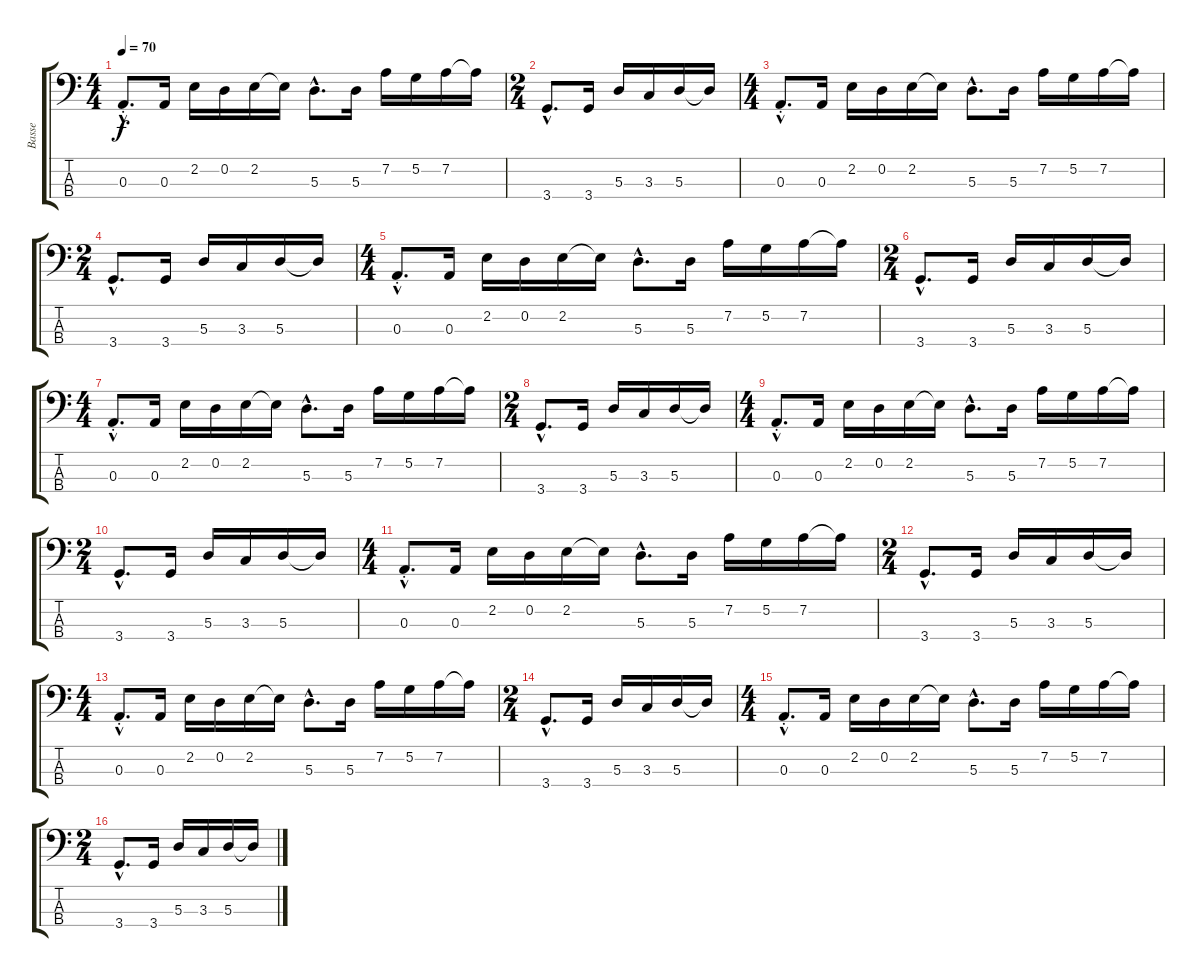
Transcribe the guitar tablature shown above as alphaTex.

\track ("Basse" "Basse") {instrument electricbassfinger}
\staff {score tabs}
\tuning (G2 D2 A1 E1) {hide}
\ts (4 4)
\tempo 70
\clef f4
\ks c
0.3{hac st}.8{d dy f} 0.3.16 2.2.16 0.2.16 2.2.16 2.2{t}.16 5.3{hac}.8{d} 5.3.16 7.2.16 5.2.16 7.2.16 7.2{t}.16 |
\ts (2 4)
3.4{hac}.8{d} 3.4.16 5.3.16 3.3.16 5.3.16 5.3{t}.16 |
\ts (4 4)
0.3{hac st}.8{d} 0.3.16 2.2.16 0.2.16 2.2.16 2.2{t}.16 5.3{hac}.8{d} 5.3.16 7.2.16 5.2.16 7.2.16 7.2{t}.16 |
\ts (2 4)
3.4{hac}.8{d} 3.4.16 5.3.16 3.3.16 5.3.16 5.3{t}.16 |
\ts (4 4)
0.3{hac st}.8{d} 0.3.16 2.2.16 0.2.16 2.2.16 2.2{t}.16 5.3{hac}.8{d} 5.3.16 7.2.16 5.2.16 7.2.16 7.2{t}.16 |
\ts (2 4)
3.4{hac}.8{d} 3.4.16 5.3.16 3.3.16 5.3.16 5.3{t}.16 |
\ts (4 4)
0.3{hac st}.8{d} 0.3.16 2.2.16 0.2.16 2.2.16 2.2{t}.16 5.3{hac}.8{d} 5.3.16 7.2.16 5.2.16 7.2.16 7.2{t}.16 |
\ts (2 4)
3.4{hac}.8{d} 3.4.16 5.3.16 3.3.16 5.3.16 5.3{t}.16 |
\ts (4 4)
0.3{hac st}.8{d} 0.3.16 2.2.16 0.2.16 2.2.16 2.2{t}.16 5.3{hac}.8{d} 5.3.16 7.2.16 5.2.16 7.2.16 7.2{t}.16 |
\ts (2 4)
3.4{hac}.8{d} 3.4.16 5.3.16 3.3.16 5.3.16 5.3{t}.16 |
\ts (4 4)
0.3{hac st}.8{d} 0.3.16 2.2.16 0.2.16 2.2.16 2.2{t}.16 5.3{hac}.8{d} 5.3.16 7.2.16 5.2.16 7.2.16 7.2{t}.16 |
\ts (2 4)
3.4{hac}.8{d} 3.4.16 5.3.16 3.3.16 5.3.16 5.3{t}.16 |
\ts (4 4)
0.3{hac st}.8{d} 0.3.16 2.2.16 0.2.16 2.2.16 2.2{t}.16 5.3{hac}.8{d} 5.3.16 7.2.16 5.2.16 7.2.16 7.2{t}.16 |
\ts (2 4)
3.4{hac}.8{d} 3.4.16 5.3.16 3.3.16 5.3.16 5.3{t}.16 |
\ts (4 4)
0.3{hac st}.8{d} 0.3.16 2.2.16 0.2.16 2.2.16 2.2{t}.16 5.3{hac}.8{d} 5.3.16 7.2.16 5.2.16 7.2.16 7.2{t}.16 |
\ts (2 4)
3.4{hac}.8{d} 3.4.16 5.3.16 3.3.16 5.3.16 5.3{t}.16
